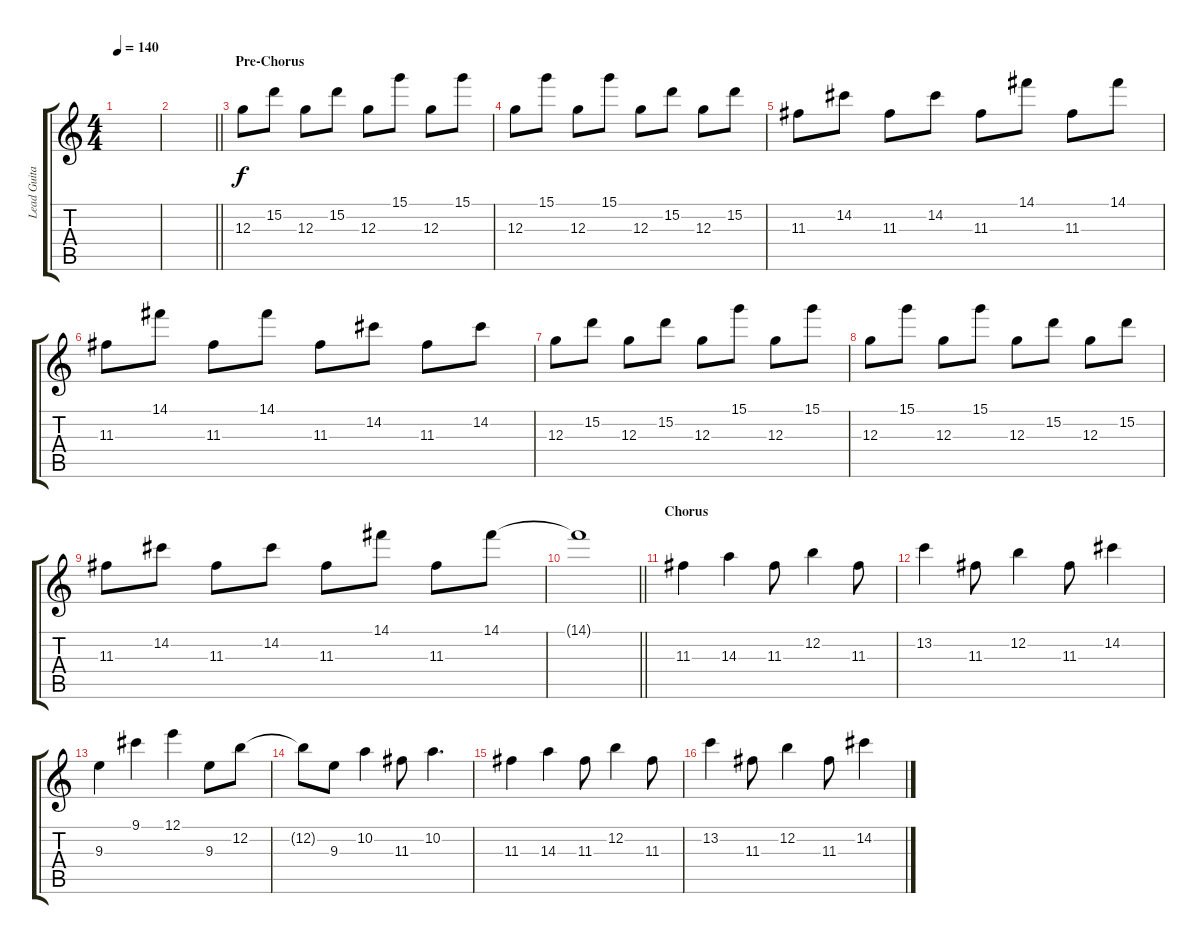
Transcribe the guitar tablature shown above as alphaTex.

\track ("Lead Guitar" "Lead Guita") {instrument overdrivenguitar}
\staff {score tabs}
\tuning (E4 B3 G3 D3 A2 E2) {hide}
\ts (4 4)
\tempo 140
\clef g2
\ks c
|
\barLineRight lightlight
|
\section ("" "Pre-Chorus")
12.3.8 15.2.8 12.3.8 15.2.8 12.3.8 15.1.8 12.3.8 15.1.8 |
12.3.8 15.1.8 12.3.8 15.1.8 12.3.8 15.2.8 12.3.8 15.2.8 |
11.3.8 14.2.8 11.3.8 14.2.8 11.3.8 14.1.8 11.3.8 14.1.8 |
11.3.8 14.1.8 11.3.8 14.1.8 11.3.8 14.2.8 11.3.8 14.2.8 |
12.3.8 15.2.8 12.3.8 15.2.8 12.3.8 15.1.8 12.3.8 15.1.8 |
12.3.8 15.1.8 12.3.8 15.1.8 12.3.8 15.2.8 12.3.8 15.2.8 |
11.3.8 14.2.8 11.3.8 14.2.8 11.3.8 14.1.8 11.3.8 14.1.8 |
\barLineRight lightlight
14.1{t}.1 |
\section ("" "Chorus")
11.3.4 14.3.4 11.3.8 12.2.4 11.3.8 |
13.2.4 11.3.8 12.2.4 11.3.8 14.2.4 |
9.3.4 9.1.4 12.1.4 9.3.8 12.2.8 |
12.2{t}.8 9.3.8 10.2.4 11.3.8 10.2.4{d} |
11.3.4 14.3.4 11.3.8 12.2.4 11.3.8 |
13.2.4 11.3.8 12.2.4 11.3.8 14.2.4
